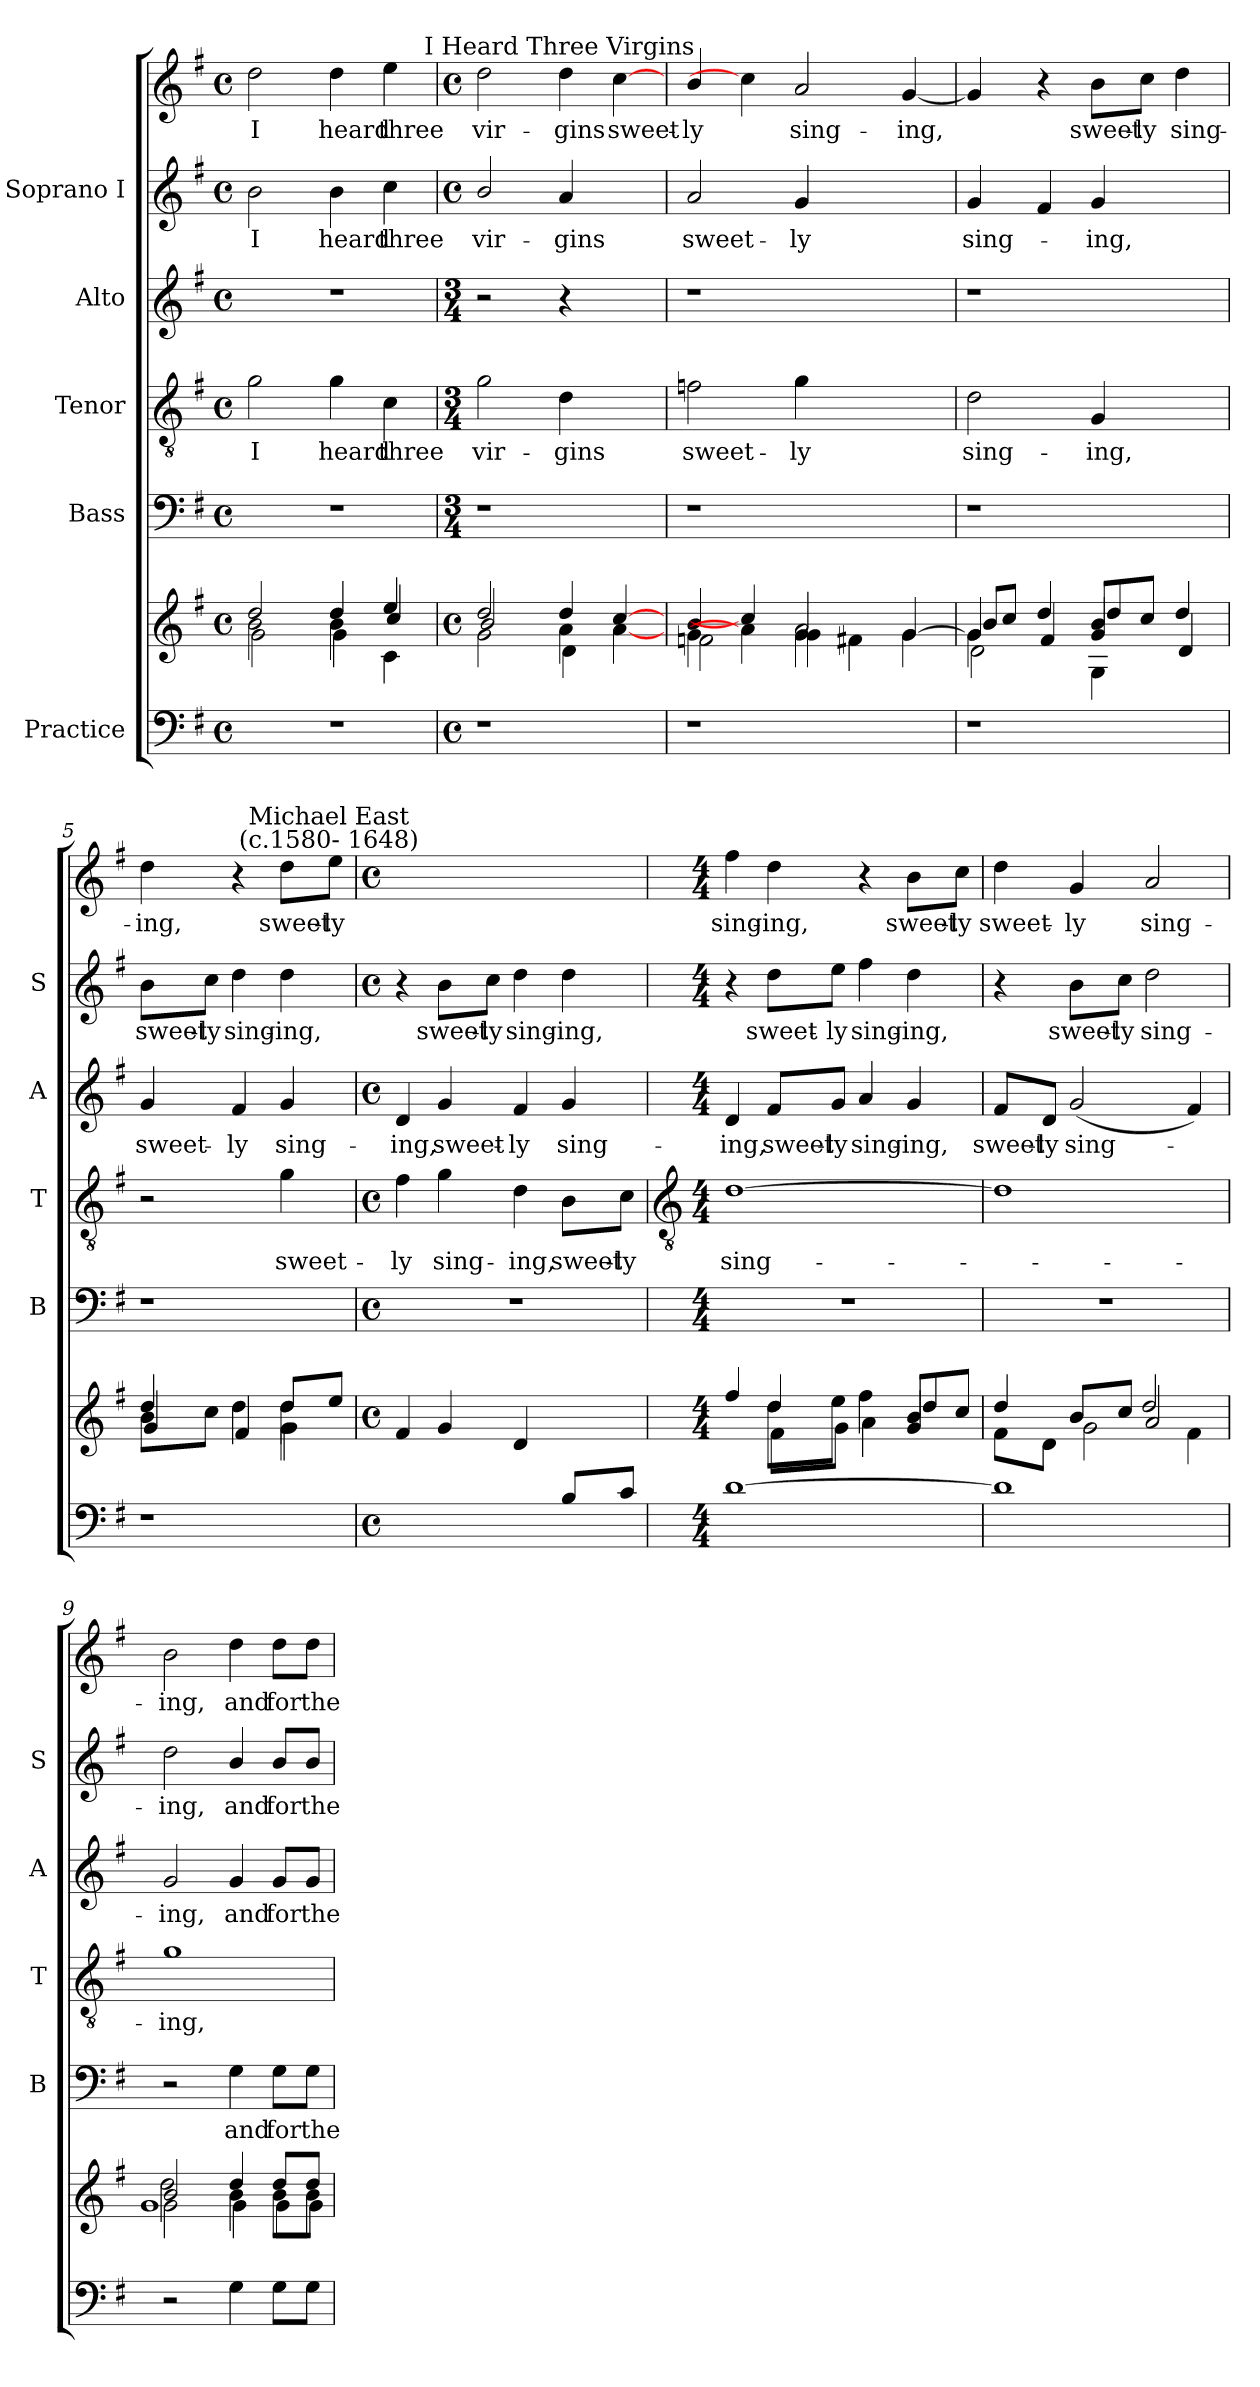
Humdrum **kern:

**kern	**kern	**kern	**text	**kern	**text	**kern	**text	**kern	**text	**kern	**text
*part5	*part5	*part4	*part4	*part3	*part3	*part2	*part2	*part1	*part1	*part1	*part1
*staff7	*staff6	*staff5	*staff5	*staff4	*staff4	*staff3	*staff3	*staff2	*staff2	*staff1	*staff1
*I"Practice	*	*I"Bass	*	*I"Tenor	*	*I"Alto	*	*I"Soprano I	*	*	*
*	*	*I'B	*	*I'T	*	*I'A	*	*I'S	*	*	*
*clefF4	*clefG2	*clefF4	*	*clefGv2	*	*clefG2	*	*clefG2	*	*clefG2	*
*k[f#]	*k[f#]	*k[f#]	*	*k[f#]	*	*k[f#]	*	*k[f#]	*	*k[f#]	*
*G:	*G:	*G:	*	*G:	*	*G:	*	*G:	*	*G:	*
*M4/4	*M4/4	*M4/4	*	*M4/4	*	*M4/4	*	*M4/4	*	*M4/4	*
*met(c)	*met(c)	*met(c)	*	*met(c)	*	*met(c)	*	*met(c)	*	*met(c)	*
=1	=1	=1	=1	=1	=1	=1	=1	=1	=1	=1	=1
*	*^	*	*	*	*	*	*	*	*	*	*
*	*	*^	*	*	*	*	*	*	*	*	*	*
*	*	*	*^	*	*	*	*	*	*	*	*	*	*
!	!	!	!	!	!	!	!	!LO:LY:b	!	!	!	!LO:LY:b	!	!LO:LY:b
1r	2dd	2b	1ryy	2g\	1r	.	2g	I	1r	.	2b	I	2dd	I
!	!	!	!	!	!	!	!	!LO:LY:b	!	!	!	!LO:LY:b	!	!LO:LY:b
.	4dd	4b	.	4g\	.	.	4g	heard	.	.	4b	heard	4dd	heard
!	!	!	!	!	!	!	!	!LO:LY:b	!	!	!	!LO:LY:b	!	!LO:LY:b
.	4ee/	4cc/	.	4c	.	.	4c	three	.	.	4cc	three	4ee	three
=2	=2	=2	=2	=2	=2	=2	=2	=2	=2	=2	=2	=2	=2	=2
*M4/4	*M4/4	*	*	*	*M3/4	*	*M3/4	*	*M3/4	*	*M4/4	*	*M4/4	*
*met(c)	*met(c)	*	*	*	*	*	*	*	*	*	*met(c)	*	*met(c)	*
!LO:N:vis=1	!	!	!	!	!LO:N:vis=1	!	!	!LO:LY:b	!	!	!	!LO:LY:b	!	!LO:LY:b
2.r	2dd/	2b/	2ryy	2g	2.r	.	2g	vir-	2r	.	2b/	-vir-	2dd	vir-
!	!	!	!	!	!	!	!	!	!	!	!	!	!LO:TX:a:cj:t=I Heard Three Virgins	!
!	!	!	!	!	!	!	!	!LO:LY:b	!	!	!	!LO:LY:b	!	!LO:LY:b
.	4dd/	4a	4ryy	4d	.	.	4d	-gins	4r	.	4a	-gins	4dd	-gins
!	!	!	!	!	!	!	!	!	!	!	!	!	!	!LO:LY:b
4ryy	[4cc/	[4a	4ryy	4ryy	4ryy	.	4ryy	.	4ryy	.	4ryy	.	[4cc	sweet-
=3	=3	=3	=3	=3	=3	=3	=3	=3	=3	=3	=3	=3	=3	=3
!LO:N:vis=1	!	!	!	!	!LO:N:vis=1	!	!	!LO:LY:b	!LO:N:vis=1	!	!	!LO:LY:b	!	!LO:LY:b
2.r	4b/	4g	4ryy	2fn	2.r	.	2fn	sweet-	2.r	.	2a	sweet-	4b/	ly
.	4cc/]	4a]	4ryy	.	.	.	.	.	.	.	.	.	4cc]	.
!	!	!	!	!	!	!	!	!LO:LY:b	!	!	!	!LO:LY:b	!	!LO:LY:b
.	2a	4g\	2ryy	4g	.	.	4g	-ly	.	.	4g	-ly	2a	sing-
2ryy	.	4f#\	.	2ryy	2ryy	.	2ryy	.	2ryy	.	2ryy	.	.	.
!	!	!	!	!	!	!	!	!	!	!	!	!	!	!LO:LY:b
.	[4g	4g	4ryy	.	.	.	.	.	.	.	.	.	[4g	-ing,
=4	=4	=4	=4	=4	=4	=4	=4	=4	=4	=4	=4	=4	=4	=4
!LO:N:vis=1	!	!	!	!	!LO:N:vis=1	!	!	!LO:LY:b	!LO:N:vis=1	!	!	!LO:LY:b	!	!
2.r	4g]	8b/L	4g\	2d	2.r	.	2d	sing-	2.r	.	4g	-sing-	4g]	.
.	.	8cc/J	.	.	.	.	.	.	.	.	.	.	.	.
.	4ryy	4dd/	4f#	.	.	.	.	.	.	.	4f#	.	4r	.
!	!	!	!	!	!	!	!	!LO:LY:b	!	!	!	!LO:LY:b	!	!LO:LY:b
.	8bL	4dd/	4g	4G	.	.	4G	-ing,	.	.	4g	ing,	8b\L	sweet-
!	!	!	!	!	!	!	!	!	!	!	!	!	!	!LO:LY:b
.	8ccJ	.	.	.	.	.	.	.	.	.	.	.	8cc\J	-ly
!	!	!	!	!	!	!	!	!	!	!	!	!	!	!LO:LY:b
4ryy	4dd/	4ryy	4d	4ryy	4ryy	.	4ryy	.	4ryy	.	4ryy	.	4dd	sing-
=5	=5	=5	=5	=5	=5	=5	=5	=5	=5	=5	=5	=5	=5	=5
*^	*	*	*	*	*	*	*	*	*	*	*	*	*	*
!	!LO:N:vis=1	!	!	!	!	!LO:N:vis=1	!	!	!	!	!LO:LY:b	!	!LO:LY:b	!	!LO:LY:b
2ryy	2.r	4dd/	8bL	4g	2ryy	2.r	.	2r	.	4g	sweet-	8b\L	sweet-	4dd	ing,
!	!	!	!	!	!	!	!	!	!	!	!	!	!LO:LY:b	!	!
.	.	.	8ccJ	.	.	.	.	.	.	.	.	8cc\J	-ly	.	.
!	!	!	!	!	!	!	!	!	!	!	!LO:LY:b	!	!LO:LY:b	!	!
.	.	4ryy	4dd	4f#	.	.	.	.	.	4f#	-ly	4dd	sing-	4r	.
!	!	!	!	!	!	!	!	!	!LO:LY:b	!	!LO:LY:b	!	!LO:LY:b	!	!LO:LY:b
4ryy	.	8dd/L	4dd	4g\	4g	.	.	4g	sweet-	4g	sing-	4dd	-ing,	8dd\L	sweet-
!	!	!	!	!	!	!	!	!	!	!	!	!	!	!LO:TX:a:cj:t=Michael East\n(c.1580- 1648)	!
!	!	!	!	!	!	!	!	!	!	!	!	!	!	!	!LO:LY:b
.	.	8ee/J	.	.	.	.	.	.	.	.	.	.	.	8ee\J	-ly
*	*	*v	*v	*v	*v	*	*	*	*	*	*	*	*	*	*
=6	=6	=6	=6	=6	=6	=6	=6	=6	=6	=6	=6	=6
*M4/4	*	*M4/4	*M4/4	*	*M4/4	*	*M4/4	*	*M4/4	*	*M4/4	*
*met(c)	*	*met(c)	*met(c)	*	*met(c)	*	*met(c)	*	*met(c)	*	*met(c)	*
!	!	!	!	!	!	!LO:LY:b	!	!LO:LY:b	!	!	!	!
2.ryy	1ryy	4f#	1r	.	4f#	-ly	4d	-ing,	4r	.	1ryy	.
!	!	!	!	!	!	!LO:LY:b	!	!LO:LY:b	!	!LO:LY:b	!	!
.	.	4g	.	.	4g	sing-	4g	sweet-	8b\L	sweet-	.	.
!	!	!	!	!	!	!	!	!	!	!LO:LY:b	!	!
.	.	.	.	.	.	.	.	.	8cc\J	-ly	.	.
!	!	!	!	!	!	!LO:LY:b	!	!LO:LY:b	!	!LO:LY:b	!	!
.	.	4d	.	.	4d	-ing,	4f#	-ly	4dd	sing-	.	.
!	!	!	!	!	!	!LO:LY:b	!	!LO:LY:b	!	!LO:LY:b	!	!
8BL	.	4ryy	.	.	8B\L	sweet-	4g	sing-	4dd	-ing,	.	.
!	!	!	!	!	!	!LO:LY:b	!	!	!	!	!	!
8cJ	.	.	.	.	8c\J	-ly	.	.	.	.	.	.
!!LO:LB:g=z
=7	=7	=7	=7	=7	=7	=7	=7	=7	=7	=7	=7	=7
*	*	*	*	*	*clefGv2	*	*	*	*	*	*	*
*M4/4	*	*M4/4	*M4/4	*	*M4/4	*	*M4/4	*	*M4/4	*	*M4/4	*
*	*	*^	*	*	*	*	*	*	*	*	*	*
*	*	*	*^	*	*	*	*	*	*	*	*	*	*
!	!	!	!	!	!	!	!	!LO:LY:b	!	!LO:LY:b	!	!	!	!LO:LY:b
[1d	1ryy	4ff#	4ryy	4dyy	1r	.	[1d	sing-	4d	-ing,	4r	.	4ff#	sing-
!	!	!	!	!	!	!	!	!	!	!LO:LY:b	!	!LO:LY:b	!	!LO:LY:b
.	.	4dd/	8ddL	8f#\L	.	.	.	.	8f#/L	sweet-	8dd\L	sweet-	4dd	-ing,
!	!	!	!	!	!	!	!	!	!	!LO:LY:b	!	!LO:LY:b	!	!
.	.	.	8eeJ	8g\J	.	.	.	.	8g/J	-ly	8ee\J	-ly	.	.
!	!	!	!	!	!	!	!	!	!	!LO:LY:b	!	!LO:LY:b	!	!
.	.	4ryy	4ff#	4a\	.	.	.	.	4a	sing-	4ff#	sing-	4r	.
!	!	!	!	!	!	!	!	!	!	!LO:LY:b	!	!LO:LY:b	!	!LO:LY:b
.	.	8bL	4dd/	4g	.	.	.	.	4g	-ing,	4dd	-ing,	8b\L	sweet-
!	!	!	!	!	!	!	!	!	!	!	!	!	!	!LO:LY:b
.	.	8ccJ	.	.	.	.	.	.	.	.	.	.	8cc\J	-ly
=8	=8	=8	=8	=8	=8	=8	=8	=8	=8	=8	=8	=8	=8	=8
!	!	!	!	!	!	!	!	!	!	!LO:LY:b	!	!	!	!LO:LY:b
1d]	1ryy	4dd/	4ryy	8f#\L	1r	.	1d]	.	8f#/L	sweet-	4r	.	4dd	sweet-
!	!	!	!	!	!	!	!	!	!	!LO:LY:b	!	!	!	!
.	.	.	.	8d\J	.	.	.	.	8d/J	-ly	.	.	.	.
!	!	!	!	!	!	!	!	!	!	!LO:LY:b	!	!LO:LY:b	!	!LO:LY:b
.	.	4gyy	8b/L	2g\	.	.	.	.	(<2g	sing-	8b\L	-sweet-	4g	-ly
!	!	!	!	!	!	!	!	!	!	!	!	!LO:LY:b	!	!
.	.	.	8cc/J	.	.	.	.	.	.	.	8cc\J	-ly	.	.
!	!	!	!	!	!	!	!	!	!	!	!	!LO:LY:b	!	!LO:LY:b
.	.	2a	2dd/	.	.	.	.	.	.	.	2dd	sing-	2a	sing-
.	.	.	.	4f#\	.	.	.	.	4f#)	.	.	.	.	.
*v	*v	*	*	*	*	*	*	*	*	*	*	*	*	*
=9	=9	=9	=9	=9	=9	=9	=9	=9	=9	=9	=9	=9	=9
*	*	*	*^	*	*	*	*	*	*	*	*	*	*
!	!	!	!	!	!	!	!	!LO:LY:b	!	!LO:LY:b	!	!LO:LY:b	!	!LO:LY:b
2r	2b	2dd	2g\	1g	2r	.	1g	ing,	2g	ing,	2dd	-ing,	2b	-ing,
!	!	!	!	!	!	!LO:LY:b	!	!	!	!LO:LY:b	!	!LO:LY:b	!	!LO:LY:b
4G	4dd	4b\	4g\	.	4G	and	.	.	4g	and	4b/	and	4dd	and
!	!	!	!	!	!	!LO:LY:b	!	!	!	!LO:LY:b	!	!LO:LY:b	!	!LO:LY:b
8GL	8ddL	8b\L	8g\L	.	8G\L	for	.	.	8g/L	for	8b/L	for	8dd\L	for
!	!	!	!	!	!	!LO:LY:b	!	!	!	!LO:LY:b	!	!LO:LY:b	!	!LO:LY:b
8GJ	8ddJ	8b\J	8g\J	.	8G\J	the	.	.	8g/J	the	8b/J	the	8dd\J	the
*	*v	*v	*v	*v	*	*	*	*	*	*	*	*	*	*
=	=	=	=	=	=	=	=	=	=	=	=
*-	*-	*-	*-	*-	*-	*-	*-	*-	*-	*-	*-
